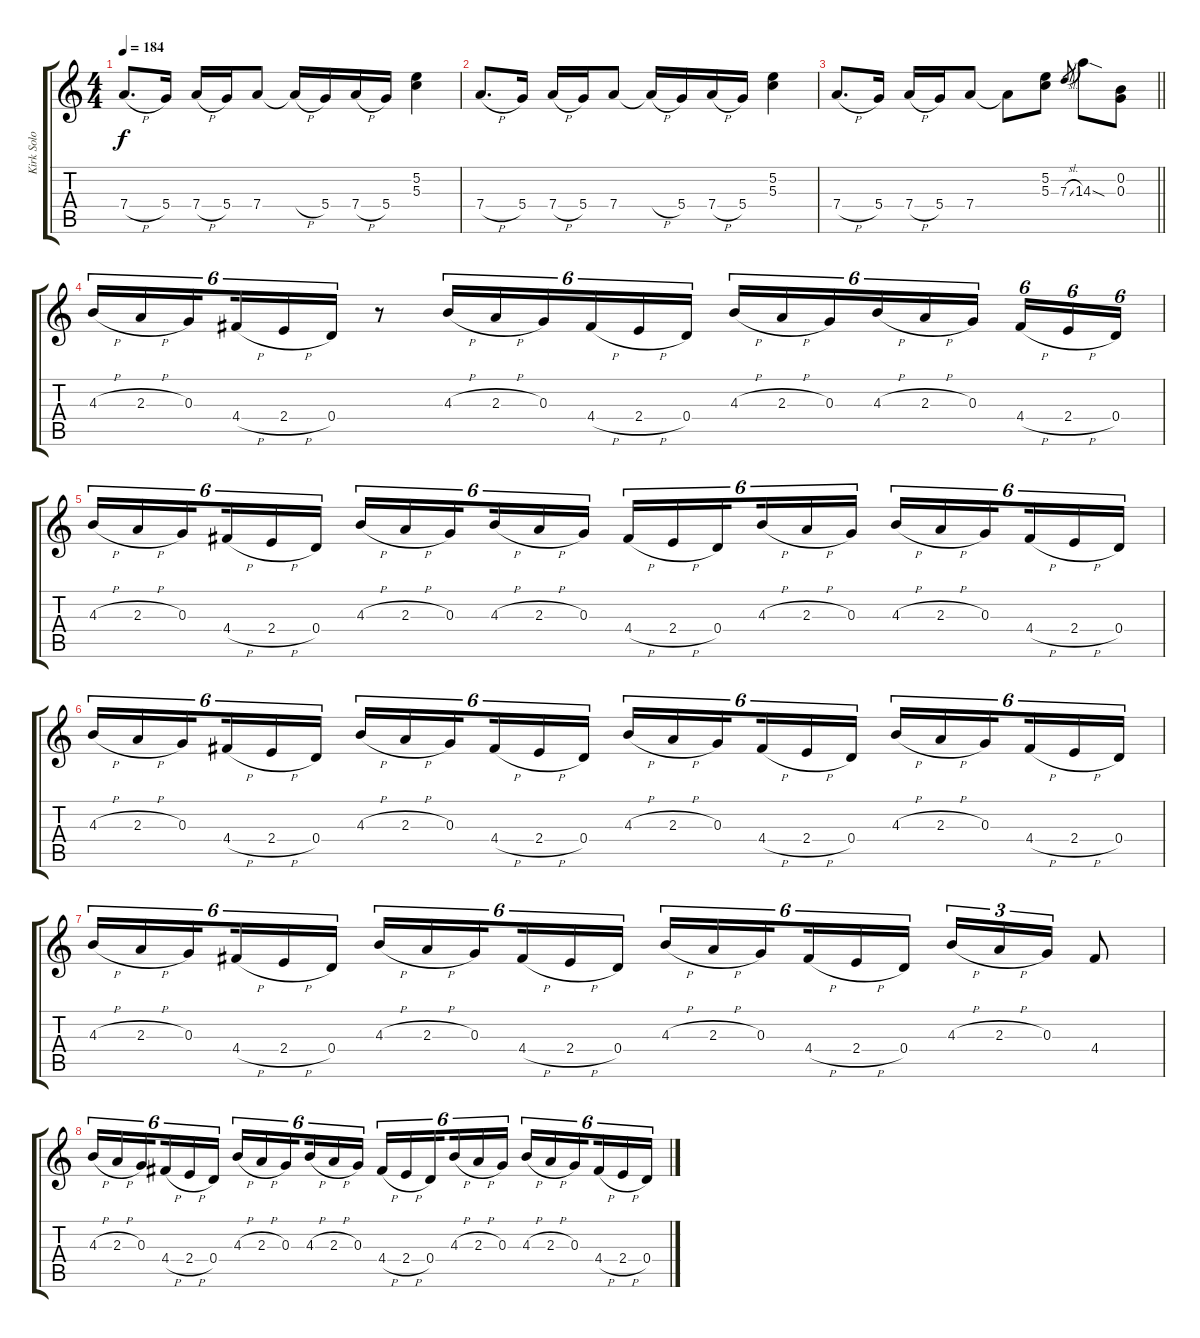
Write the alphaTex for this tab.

\track ("Kirk Solo" "Kirk Solo") {instrument distortionguitar}
\staff {score tabs}
\tuning (E4 B3 G3 D3 A2 D2) {hide}
\ts (4 4)
\tempo 184
\clef g2
\ks c
7.4{h}.8{d dy f} 5.4.16 7.4{h}.16 5.4.16 7.4.8 7.4{h t}.16 5.4.16 7.4{h}.16 5.4.16 (5.2 5.3).4 |
7.4{h}.8{d} 5.4.16 7.4{h}.16 5.4.16 7.4.8 7.4{h t}.16 5.4.16 7.4{h}.16 5.4.16 (5.2 5.3).4 |
\barLineRight lightlight
7.4{h}.8{d} 5.4.16 7.4{h}.16 5.4.16 7.4.8 7.4{t}.8 (5.2 5.3).8 7.3{sl}.8{gr} 14.3{sod}.8 (0.2 0.3).8 |
\section ("" "")
4.3{h}.16{tu (6 4)} 2.3{h}.16{tu (6 4)} 0.3.16{tu (6 4) beam splitsecondary} 4.4{h}.16{tu (6 4)} 2.4{h}.16{tu (6 4)} 0.4.16{tu (6 4)} r.8 4.3{h}.16{tu (6 4)} 2.3{h}.16{tu (6 4)} 0.3.16{tu (6 4)} 4.4{h}.16{tu (6 4)} 2.4{h}.16{tu (6 4)} 0.4.16{tu (6 4) beam splitsecondary} 4.3{h}.16{tu (6 4)} 2.3{h}.16{tu (6 4)} 0.3.16{tu (6 4)} 4.3{h}.16{tu (6 4)} 2.3{h}.16{tu (6 4)} 0.3.16{tu (6 4) beam splitsecondary} 4.4{h}.16{tu (6 4)} 2.4{h}.16{tu (6 4)} 0.4.16{tu (6 4)} |
4.3{h}.16{tu (6 4)} 2.3{h}.16{tu (6 4)} 0.3.16{tu (6 4) beam splitsecondary} 4.4{h}.16{tu (6 4)} 2.4{h}.16{tu (6 4)} 0.4.16{tu (6 4)} 4.3{h}.16{tu (6 4)} 2.3{h}.16{tu (6 4)} 0.3.16{tu (6 4) beam splitsecondary} 4.3{h}.16{tu (6 4)} 2.3{h}.16{tu (6 4)} 0.3.16{tu (6 4)} 4.4{h}.16{tu (6 4)} 2.4{h}.16{tu (6 4)} 0.4.16{tu (6 4) beam splitsecondary} 4.3{h}.16{tu (6 4)} 2.3{h}.16{tu (6 4)} 0.3.16{tu (6 4)} 4.3{h}.16{tu (6 4)} 2.3{h}.16{tu (6 4)} 0.3.16{tu (6 4) beam splitsecondary} 4.4{h}.16{tu (6 4)} 2.4{h}.16{tu (6 4)} 0.4.16{tu (6 4)} |
4.3{h}.16{tu (6 4)} 2.3{h}.16{tu (6 4)} 0.3.16{tu (6 4) beam splitsecondary} 4.4{h}.16{tu (6 4)} 2.4{h}.16{tu (6 4)} 0.4.16{tu (6 4)} 4.3{h}.16{tu (6 4)} 2.3{h}.16{tu (6 4)} 0.3.16{tu (6 4) beam splitsecondary} 4.4{h}.16{tu (6 4)} 2.4{h}.16{tu (6 4)} 0.4.16{tu (6 4)} 4.3{h}.16{tu (6 4)} 2.3{h}.16{tu (6 4)} 0.3.16{tu (6 4) beam splitsecondary} 4.4{h}.16{tu (6 4)} 2.4{h}.16{tu (6 4)} 0.4.16{tu (6 4)} 4.3{h}.16{tu (6 4)} 2.3{h}.16{tu (6 4)} 0.3.16{tu (6 4) beam splitsecondary} 4.4{h}.16{tu (6 4)} 2.4{h}.16{tu (6 4)} 0.4.16{tu (6 4)} |
4.3{h}.16{tu (6 4)} 2.3{h}.16{tu (6 4)} 0.3.16{tu (6 4) beam splitsecondary} 4.4{h}.16{tu (6 4)} 2.4{h}.16{tu (6 4)} 0.4.16{tu (6 4)} 4.3{h}.16{tu (6 4)} 2.3{h}.16{tu (6 4)} 0.3.16{tu (6 4) beam splitsecondary} 4.4{h}.16{tu (6 4)} 2.4{h}.16{tu (6 4)} 0.4.16{tu (6 4)} 4.3{h}.16{tu (6 4)} 2.3{h}.16{tu (6 4)} 0.3.16{tu (6 4) beam splitsecondary} 4.4{h}.16{tu (6 4)} 2.4{h}.16{tu (6 4)} 0.4.16{tu (6 4)} 4.3{h}.16{tu (3 2)} 2.3{h}.16{tu (3 2)} 0.3.16{tu (3 2)} 4.4.8 |
4.3{h}.16{tu (6 4)} 2.3{h}.16{tu (6 4)} 0.3.16{tu (6 4) beam splitsecondary} 4.4{h}.16{tu (6 4)} 2.4{h}.16{tu (6 4)} 0.4.16{tu (6 4)} 4.3{h}.16{tu (6 4)} 2.3{h}.16{tu (6 4)} 0.3.16{tu (6 4) beam splitsecondary} 4.3{h}.16{tu (6 4)} 2.3{h}.16{tu (6 4)} 0.3.16{tu (6 4)} 4.4{h}.16{tu (6 4)} 2.4{h}.16{tu (6 4)} 0.4.16{tu (6 4) beam splitsecondary} 4.3{h}.16{tu (6 4)} 2.3{h}.16{tu (6 4)} 0.3.16{tu (6 4)} 4.3{h}.16{tu (6 4)} 2.3{h}.16{tu (6 4)} 0.3.16{tu (6 4) beam splitsecondary} 4.4{h}.16{tu (6 4)} 2.4{h}.16{tu (6 4)} 0.4.16{tu (6 4)}
